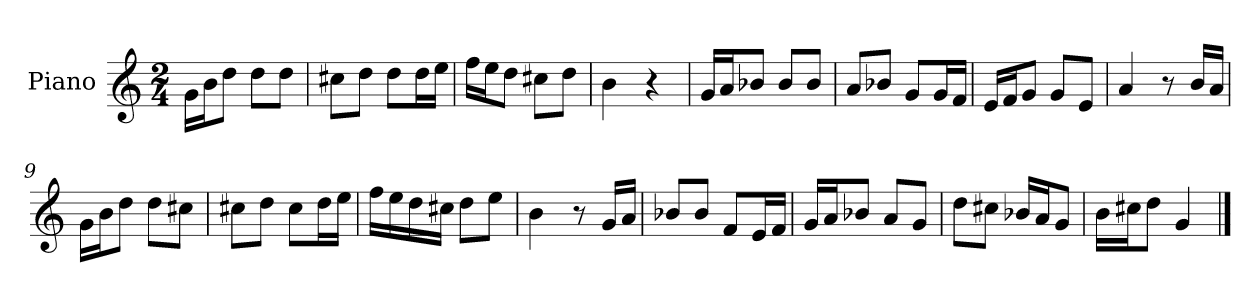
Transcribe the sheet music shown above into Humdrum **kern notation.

**kern
*part1
*staff1
*I"Piano
*I'Pno
*clefG2
*k[]
*M2/4
=1
16g\LL
16b\J
8dd\J
8dd\L
8dd\J
=2
8cc#X\L
8dd\J
8dd\L
16dd\L
16ee\JJ
=3
16ff\LL
16ee\J
8dd\J
8cc#X\L
8dd\J
=4
4b\
4r
=5
16g/LL
16a/J
8b-X/J
8b-/L
8b-/J
=6
8a/L
8b-X/J
8g/L
16g/L
16f/JJ
=7
16e/LL
16f/J
8g/J
8g/L
8e/J
=8
4a/
8r
16b/LL
16a/JJ
=9
16g\LL
16b\J
8dd\J
8dd\L
8cc#X\J
=10
8cc#X\L
8dd\J
8cc#\L
16dd\L
16ee\JJ
=11
16ff\LL
16ee\
16dd\
16cc#X\JJ
8dd\L
8ee\J
=12
4b\
8r
16g/LL
16a/JJ
=13
8b-X/L
8b-/J
8f/L
16e/L
16f/JJ
=14
16g/LL
16a/J
8b-X/J
8a/L
8g/J
=15
8dd\L
8cc#X\J
16b-X/LL
16a/J
8g/J
=16
16b\LL
16cc#X\J
8dd\J
4g/
==
*-
